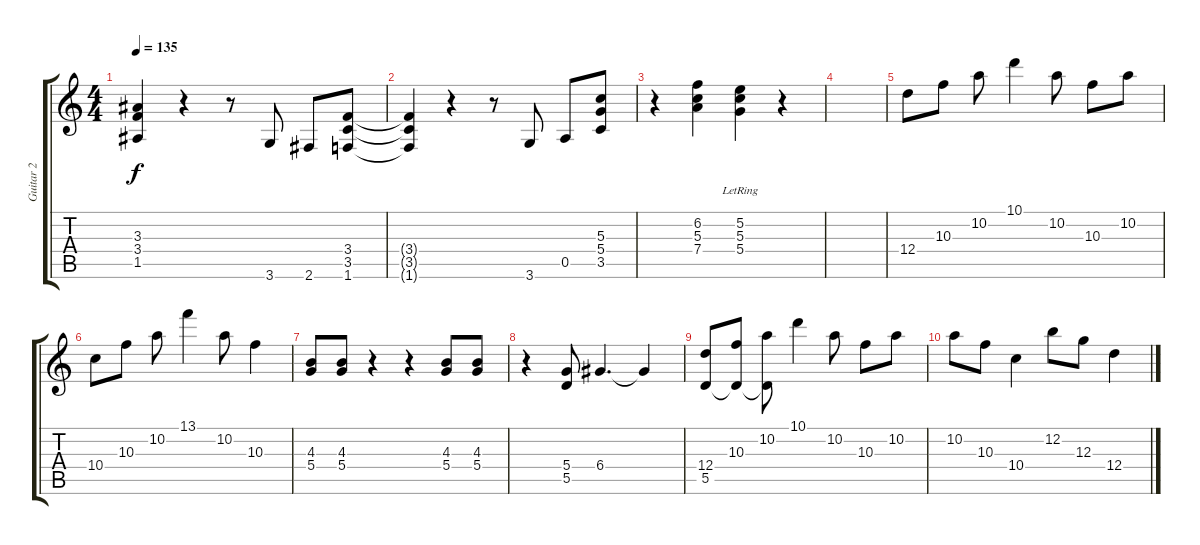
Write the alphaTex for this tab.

\track ("Guitar 2" "Guitar 2") {instrument overdrivenguitar}
\staff {score tabs}
\tuning (E4 B3 G3 D3 A2 E2) {hide}
\ts (4 4)
\tempo 135
\clef g2
\ks c
(3.3{t} 3.4{t} 1.5{t}).4{dy f} r.4 r.8 3.6.8 2.6.8 (3.4 3.5 1.6).8 |
(3.4{t} 3.5{t} 1.6{t}).4 r.4 r.8 3.6.8 0.5.8 (5.3 5.4 3.5).8 |
r.4 (6.2 5.3 7.4).4 (5.2 5.3 5.4{lr}).4 r.4 |
|
12.4.8 10.3.8 10.2.8 10.1.4 10.2.8 10.3.8 10.2.8 |
10.4.8 10.3.8 10.2.8 13.1.4 10.2.8 10.3.4 |
(4.3 5.4).8 (4.3 5.4).8 r.4 r.4 (4.3 5.4).8 (4.3 5.4).8 |
r.4 (5.4 5.5).8 6.4.4{d} 6.4{t}.4 |
(12.4 5.5).8 (10.3 5.5{t}).8 (10.2 5.5{t}).8 10.1.4 10.2.8 10.3.8 10.2.8 |
10.2.8 10.3.8 10.4.4 12.2.8 12.3.8 12.4.4
